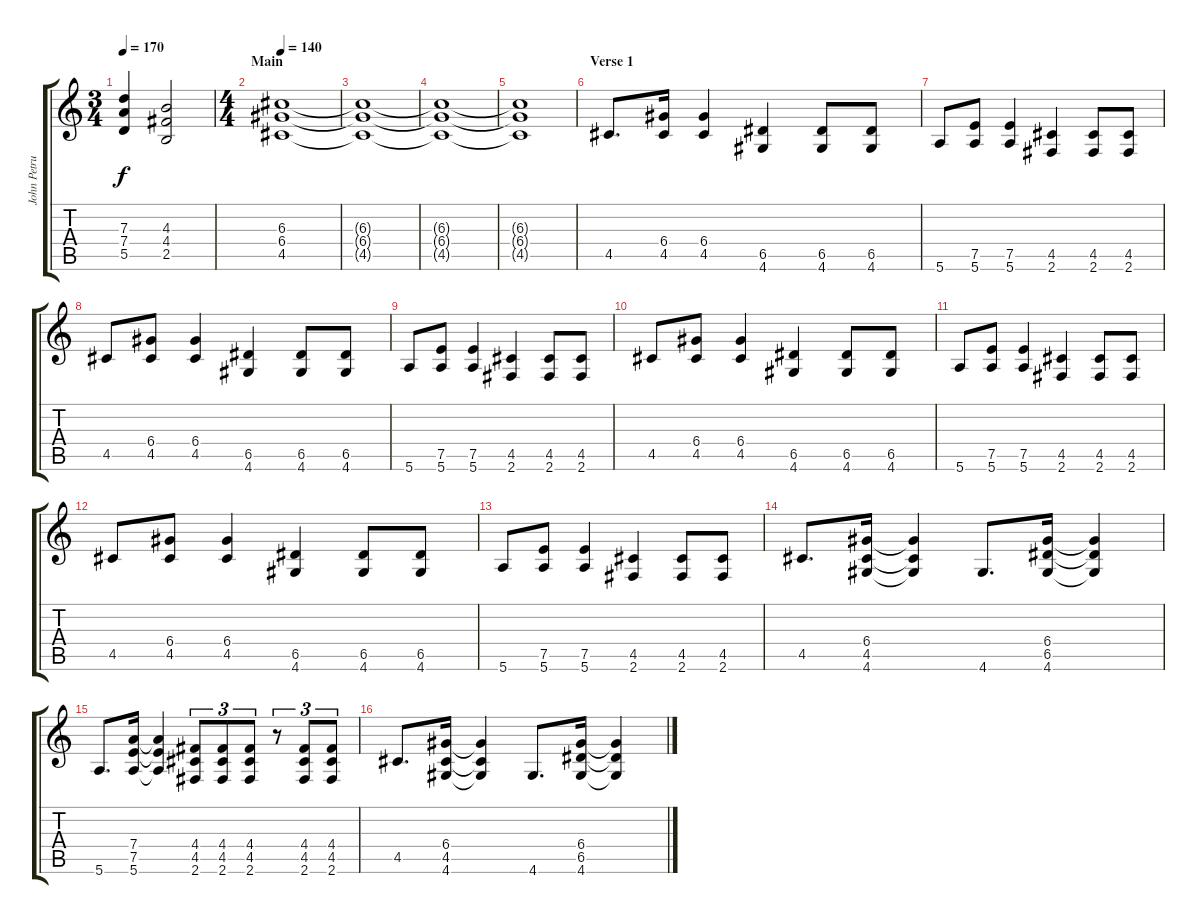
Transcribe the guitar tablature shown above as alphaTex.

\track ("John Petrucci Rythm/Fill Guitar" "John Petru") {instrument distortionguitar}
\staff {score tabs}
\tuning (E4 B3 G3 D3 A2 E2) {hide}
\ts (3 4)
\tempo 170
\clef g2
\ks c
(7.3{t} 7.4{t} 5.5{t}).4{dy f} (4.3 4.4 2.5).2 |
\ts (4 4)
\section ("" "Main")
\tempo 140
(6.3 6.4 4.5).1 |
(6.3{t} 6.4{t} 4.5{t}).1 |
(6.3{t} 6.4{t} 4.5{t}).1 |
(6.3{t} 6.4{t} 4.5{t}).1 |
\section ("" "Verse 1")
4.5.8{d volume 12} (6.4 4.5).16 (6.4 4.5).4 (6.5 4.6).4 (6.5 4.6).8 (6.5 4.6).8 |
5.6.8 (7.5 5.6).8 (7.5 5.6).4 (4.5 2.6).4 (4.5 2.6).8 (4.5 2.6).8 |
4.5.8 (6.4 4.5).8 (6.4 4.5).4 (6.5 4.6).4 (6.5 4.6).8 (6.5 4.6).8 |
5.6.8 (7.5 5.6).8 (7.5 5.6).4 (4.5 2.6).4 (4.5 2.6).8 (4.5 2.6).8 |
4.5.8 (6.4 4.5).8 (6.4 4.5).4 (6.5 4.6).4 (6.5 4.6).8 (6.5 4.6).8 |
5.6.8 (7.5 5.6).8 (7.5 5.6).4 (4.5 2.6).4 (4.5 2.6).8 (4.5 2.6).8 |
4.5.8 (6.4 4.5).8 (6.4 4.5).4 (6.5 4.6).4 (6.5 4.6).8 (6.5 4.6).8 |
5.6.8 (7.5 5.6).8 (7.5 5.6).4 (4.5 2.6).4 (4.5 2.6).8 (4.5 2.6).8 |
4.5.8{d} (6.4 4.5 4.6).16 (6.4{t} 4.5{t} 4.6{t}).4 4.6.8{d} (6.4 6.5 4.6).16 (6.4{t} 6.5{t} 4.6{t}).4 |
5.6.8{d} (7.4 7.5 5.6).16 (7.4{t} 7.5{t} 5.6{t}).4 (4.4 4.5 2.6).8{tu (3 2)} (4.4 4.5 2.6).8{tu (3 2)} (4.4 4.5 2.6).8{tu (3 2)} r.8{tu (3 2)} (4.4 4.5 2.6).8{tu (3 2)} (4.4 4.5 2.6).8{tu (3 2)} |
4.5.8{d} (6.4 4.5 4.6).16 (6.4{t} 4.5{t} 4.6{t}).4 4.6.8{d} (6.4 6.5 4.6).16 (6.4{t} 6.5{t} 4.6{t}).4
